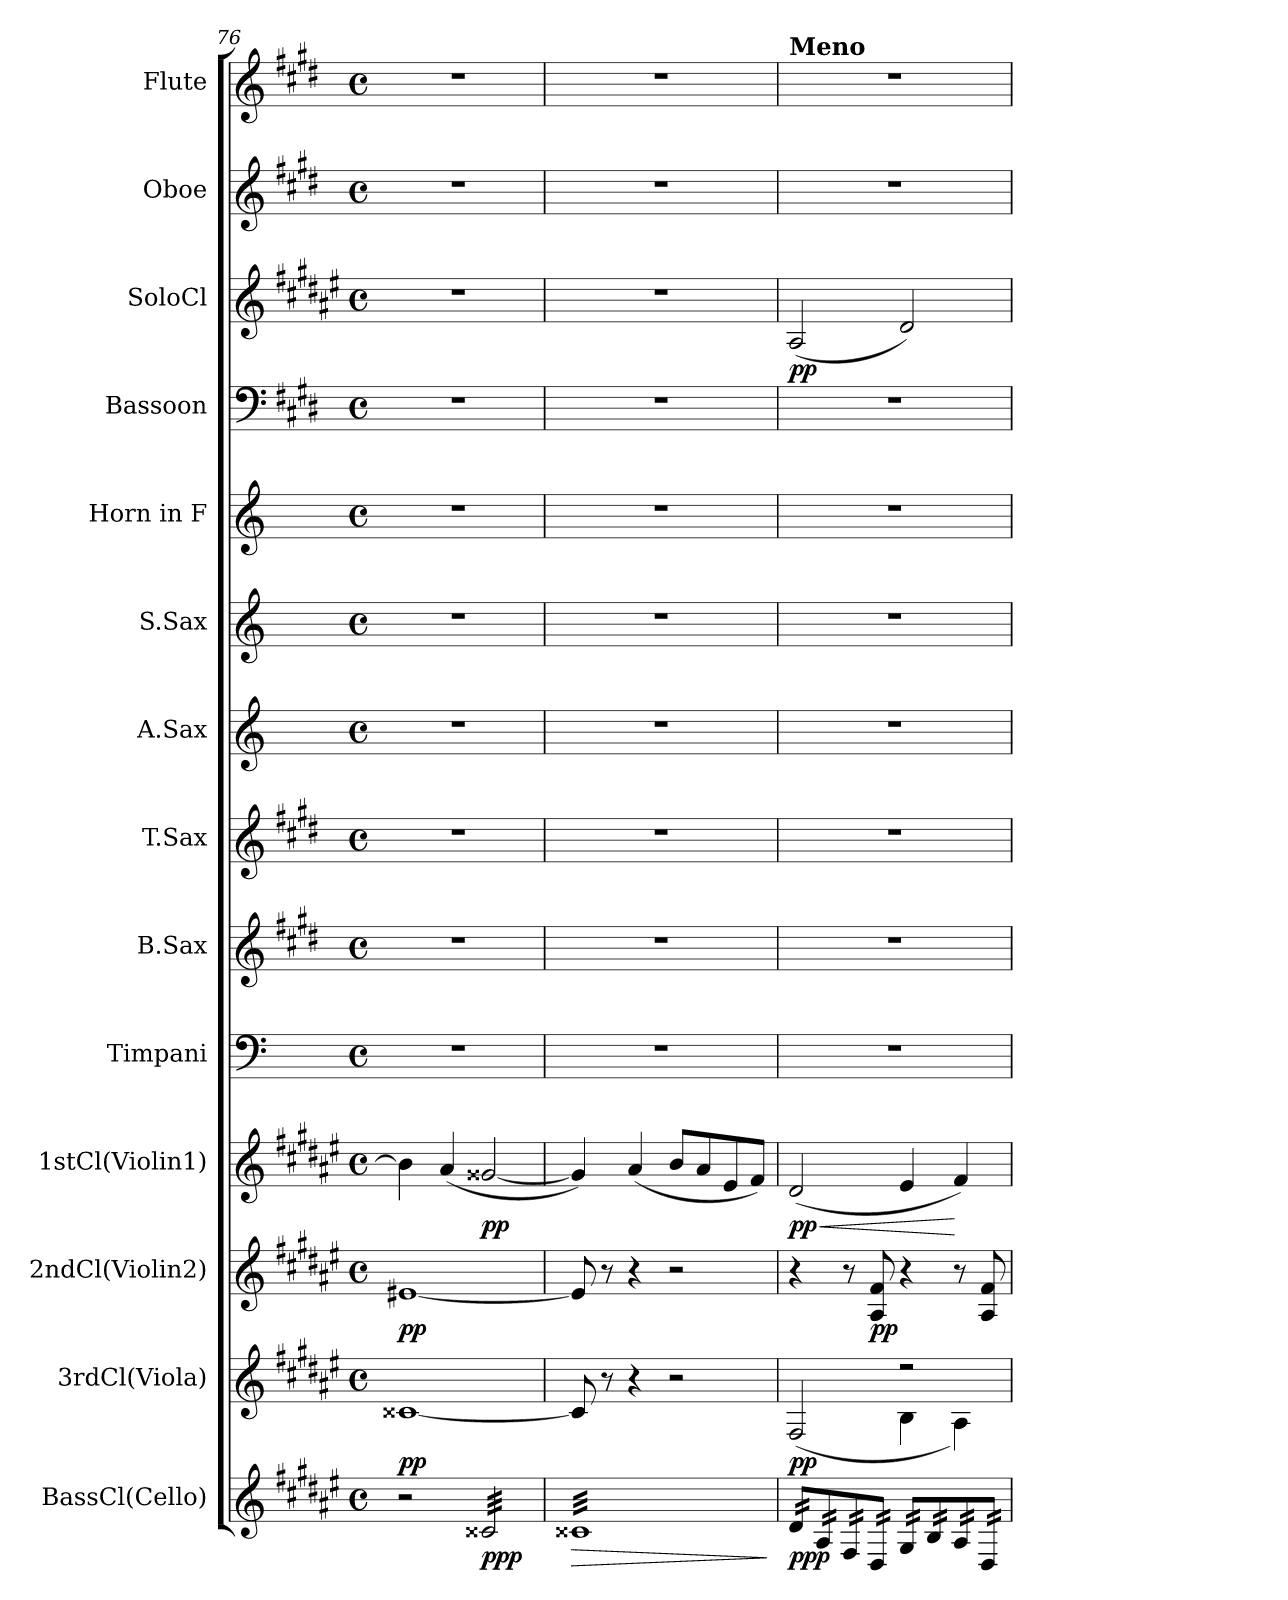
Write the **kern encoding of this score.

**kern	**dynam	**kern	**dynam	**kern	**dynam	**kern	**dynam	**kern	**kern	**kern	**kern	**kern	**kern	**kern	**kern	**dynam	**kern	**kern
*part14	*part14	*part13	*part13	*part12	*part12	*part11	*part11	*part10	*part9	*part8	*part7	*part6	*part5	*part4	*part3	*part3	*part2	*part1
*staff14	*staff14	*staff13	*staff13	*staff12	*staff12	*staff11	*staff11	*staff10	*staff9	*staff8	*staff7	*staff6	*staff5	*staff4	*staff3	*staff3	*staff2	*staff1
*I"BassCl(Cello)	*	*I"3rdCl(Viola)	*	*I"2ndCl(Violin2)	*	*I"1stCl(Violin1)	*	*I"Timpani	*I"B.Sax	*I"T.Sax	*I"A.Sax	*I"S.Sax	*I"Horn in F	*I"Bassoon	*I"SoloCl	*	*I"Oboe	*I"Flute
*I'BassCl(Cello)	*	*I'3rdCl(Viola)	*	*I'2ndCl(Violin2)	*	*I'1stCl(Violin1)	*	*	*	*I'T. Sax.	*I'A. Sax.	*I'S. Sax.	*I'Horn in F	*	*I'SoloCl	*	*	*
*clefG2	*	*clefG2	*	*clefG2	*	*clefG2	*	*clefF4	*clefG2	*clefG2	*clefG2	*clefG2	*clefG2	*clefF4	*clefG2	*	*clefG2	*clefG2
*ITrd1c2	*	*ITrd1c2	*	*ITrd1c2	*	*ITrd1c2	*	*	*ITrd12c21	*ITrd8c14	*ITrd5c9	*ITrd1c2	*ITrd4c7	*	*ITrd1c2	*	*	*
*k[f#c#g#d#]	*	*k[f#c#g#d#]	*	*k[f#c#g#d#]	*	*k[f#c#g#d#]	*	*k[]	*k[f#c#g#d#]	*k[f#c#g#d#]	*k[b-e-a-]	*k[b-e-]	*k[b-]	*k[f#c#g#d#]	*k[f#c#g#d#]	*	*k[f#c#g#d#]	*k[f#c#g#d#]
*M4/4	*	*M4/4	*	*M4/4	*	*M4/4	*	*M4/4	*M4/4	*M4/4	*M4/4	*M4/4	*M4/4	*M4/4	*M4/4	*	*M4/4	*M4/4
*met(c)	*	*met(c)	*	*met(c)	*	*met(c)	*	*met(c)	*met(c)	*met(c)	*met(c)	*met(c)	*met(c)	*met(c)	*met(c)	*	*met(c)	*met(c)
=76	=76	=76	=76	=76	=76	=76	=76	=76	=76	=76	=76	=76	=76	=76	=76	=76	=76	=76
!	!	!	!LO:DY:b	!	!LO:DY:b	!	!	!	!	!	!	!	!	!	!	!	!	!
2r	.	[1B#X	pp	[1d#X	pp	4a\]	.	1r	1r	1r	1r	1r	1r	1r	1r	.	1r	1r
.	.	.	.	.	.	(<4g#/	.	.	.	.	.	.	.	.	.	.	.	.
!	!LO:DY:b	!	!	!	!	!	!LO:DY:b	!	!	!	!	!	!	!	!	!	!	!
*tremolo	*	*	*	*	*	*	*	*	*	*	*	*	*	*	*	*	*	*
32B#X/LLL	ppp	.	.	.	.	[2f##X/	pp	.	.	.	.	.	.	.	.	.	.	.
32B#X/	.	.	.	.	.	.	.	.	.	.	.	.	.	.	.	.	.	.
32B#X/	.	.	.	.	.	.	.	.	.	.	.	.	.	.	.	.	.	.
32B#X/	.	.	.	.	.	.	.	.	.	.	.	.	.	.	.	.	.	.
32B#X/	.	.	.	.	.	.	.	.	.	.	.	.	.	.	.	.	.	.
32B#X/	.	.	.	.	.	.	.	.	.	.	.	.	.	.	.	.	.	.
32B#X/	.	.	.	.	.	.	.	.	.	.	.	.	.	.	.	.	.	.
32B#X/	.	.	.	.	.	.	.	.	.	.	.	.	.	.	.	.	.	.
32B#X/	.	.	.	.	.	.	.	.	.	.	.	.	.	.	.	.	.	.
32B#X/	.	.	.	.	.	.	.	.	.	.	.	.	.	.	.	.	.	.
32B#X/	.	.	.	.	.	.	.	.	.	.	.	.	.	.	.	.	.	.
32B#X/	.	.	.	.	.	.	.	.	.	.	.	.	.	.	.	.	.	.
32B#X/	.	.	.	.	.	.	.	.	.	.	.	.	.	.	.	.	.	.
32B#X/	.	.	.	.	.	.	.	.	.	.	.	.	.	.	.	.	.	.
32B#X/	.	.	.	.	.	.	.	.	.	.	.	.	.	.	.	.	.	.
32B#X/JJJ	.	.	.	.	.	.	.	.	.	.	.	.	.	.	.	.	.	.
=77	=77	=77	=77	=77	=77	=77	=77	=77	=77	=77	=77	=77	=77	=77	=77	=77	=77	=77
!	!LO:HP:b	!	!	!	!	!	!	!	!	!	!	!	!	!	!	!	!	!
32B#XLLL	>	8B#/]	.	8d#/]	.	4f##/])	.	1r	1r	1r	1r	1r	1r	1r	1r	.	1r	1r
32B#X	.	.	.	.	.	.	.	.	.	.	.	.	.	.	.	.	.	.
32B#X	.	.	.	.	.	.	.	.	.	.	.	.	.	.	.	.	.	.
32B#X	.	.	.	.	.	.	.	.	.	.	.	.	.	.	.	.	.	.
32B#X	.	8r	.	8r	.	.	.	.	.	.	.	.	.	.	.	.	.	.
32B#X	.	.	.	.	.	.	.	.	.	.	.	.	.	.	.	.	.	.
32B#X	.	.	.	.	.	.	.	.	.	.	.	.	.	.	.	.	.	.
32B#X	.	.	.	.	.	.	.	.	.	.	.	.	.	.	.	.	.	.
32B#X	.	4r	.	4r	.	(<4g#/	.	.	.	.	.	.	.	.	.	.	.	.
32B#X	.	.	.	.	.	.	.	.	.	.	.	.	.	.	.	.	.	.
32B#X	.	.	.	.	.	.	.	.	.	.	.	.	.	.	.	.	.	.
32B#X	.	.	.	.	.	.	.	.	.	.	.	.	.	.	.	.	.	.
32B#X	.	.	.	.	.	.	.	.	.	.	.	.	.	.	.	.	.	.
32B#X	.	.	.	.	.	.	.	.	.	.	.	.	.	.	.	.	.	.
32B#X	.	.	.	.	.	.	.	.	.	.	.	.	.	.	.	.	.	.
32B#X	.	.	.	.	.	.	.	.	.	.	.	.	.	.	.	.	.	.
32B#X	.	2r	.	2r	.	8a/L	.	.	.	.	.	.	.	.	.	.	.	.
32B#X	.	.	.	.	.	.	.	.	.	.	.	.	.	.	.	.	.	.
32B#X	.	.	.	.	.	.	.	.	.	.	.	.	.	.	.	.	.	.
32B#X	.	.	.	.	.	.	.	.	.	.	.	.	.	.	.	.	.	.
32B#X	.	.	.	.	.	8g#/	.	.	.	.	.	.	.	.	.	.	.	.
32B#X	.	.	.	.	.	.	.	.	.	.	.	.	.	.	.	.	.	.
32B#X	.	.	.	.	.	.	.	.	.	.	.	.	.	.	.	.	.	.
32B#X	.	.	.	.	.	.	.	.	.	.	.	.	.	.	.	.	.	.
32B#X	.	.	.	.	.	8d#/	.	.	.	.	.	.	.	.	.	.	.	.
32B#X	.	.	.	.	.	.	.	.	.	.	.	.	.	.	.	.	.	.
32B#X	.	.	.	.	.	.	.	.	.	.	.	.	.	.	.	.	.	.
32B#X	.	.	.	.	.	.	.	.	.	.	.	.	.	.	.	.	.	.
32B#X	.	.	.	.	.	8e/J)	.	.	.	.	.	.	.	.	.	.	.	.
32B#X	.	.	.	.	.	.	.	.	.	.	.	.	.	.	.	.	.	.
32B#X	.	.	.	.	.	.	.	.	.	.	.	.	.	.	.	.	.	.
32B#XJJJ	.	.	.	.	.	.	.	.	.	.	.	.	.	.	.	.	.	.
.	]	.	.	.	.	.	.	.	.	.	.	.	.	.	.	.	.	.
=78	=78	=78	=78	=78	=78	=78	=78	=78	=78	=78	=78	=78	=78	=78	=78	=78	=78	=78
*	*	*	*	*	*	*	*	*	*	*	*	*	*	*	*	*	*	*MM66
*	*	*^	*	*	*	*	*	*	*	*	*	*	*	*	*	*	*	*
!	!	!	!	!	!	!	!	!	!	!	!	!	!	!	!	!	!	!	!LO:TX:a:B:t=Meno
!	!LO:DY:b	!	!	!LO:DY:b	!	!	!	!LO:HP:b	!	!	!	!	!	!	!	!	!	!	!
*	*	*	*	*	*	*	*	*	*	*	*	*	*	*	*	*^	*	*	*
!	!	!	!	!	!	!	!	!LO:DY:n=1:b	!	!	!	!	!	!	!	!	!	!LO:DY:b	!	!
32c#/LLL	ppp	(<2E/	2ryy	pp	4r	.	(<2c#/	< pp	1r	1r	1r	1r	1r	1r	1r	(<2G#/	2ryy	pp	1r	1r
32c#/	.	.	.	.	.	.	.	.	.	.	.	.	.	.	.	.	.	.	.	.
32c#/	.	.	.	.	.	.	.	.	.	.	.	.	.	.	.	.	.	.	.	.
32c#/	.	.	.	.	.	.	.	.	.	.	.	.	.	.	.	.	.	.	.	.
32G#/	.	.	.	.	.	.	.	.	.	.	.	.	.	.	.	.	.	.	.	.
32G#/	.	.	.	.	.	.	.	.	.	.	.	.	.	.	.	.	.	.	.	.
32G#/	.	.	.	.	.	.	.	.	.	.	.	.	.	.	.	.	.	.	.	.
32G#/	.	.	.	.	.	.	.	.	.	.	.	.	.	.	.	.	.	.	.	.
32E/	.	.	.	.	8r	.	.	.	.	.	.	.	.	.	.	.	.	.	.	.
32E/	.	.	.	.	.	.	.	.	.	.	.	.	.	.	.	.	.	.	.	.
32E/	.	.	.	.	.	.	.	.	.	.	.	.	.	.	.	.	.	.	.	.
32E/	.	.	.	.	.	.	.	.	.	.	.	.	.	.	.	.	.	.	.	.
!	!	!	!	!	!	!LO:DY:b	!	!	!	!	!	!	!	!	!	!	!	!	!	!
32C#/	.	.	.	.	8G#/ 8e/	pp	.	.	.	.	.	.	.	.	.	.	.	.	.	.
32C#/	.	.	.	.	.	.	.	.	.	.	.	.	.	.	.	.	.	.	.	.
32C#/	.	.	.	.	.	.	.	.	.	.	.	.	.	.	.	.	.	.	.	.
32C#/JJJ	.	.	.	.	.	.	.	.	.	.	.	.	.	.	.	.	.	.	.	.
32F#/LLL	.	2r	4A\	.	4r	.	4d#/	.	.	.	.	.	.	.	.	2c#/)	2ryy	.	.	.
32F#/	.	.	.	.	.	.	.	.	.	.	.	.	.	.	.	.	.	.	.	.
32F#/	.	.	.	.	.	.	.	.	.	.	.	.	.	.	.	.	.	.	.	.
32F#/	.	.	.	.	.	.	.	.	.	.	.	.	.	.	.	.	.	.	.	.
32A/	.	.	.	.	.	.	.	.	.	.	.	.	.	.	.	.	.	.	.	.
32A/	.	.	.	.	.	.	.	.	.	.	.	.	.	.	.	.	.	.	.	.
32A/	.	.	.	.	.	.	.	.	.	.	.	.	.	.	.	.	.	.	.	.
32A/	.	.	.	.	.	.	.	.	.	.	.	.	.	.	.	.	.	.	.	.
32G#/	.	.	4G#\)	.	8r	.	4e/)	[	.	.	.	.	.	.	.	.	.	.	.	.
32G#/	.	.	.	.	.	.	.	.	.	.	.	.	.	.	.	.	.	.	.	.
32G#/	.	.	.	.	.	.	.	.	.	.	.	.	.	.	.	.	.	.	.	.
32G#/	.	.	.	.	.	.	.	.	.	.	.	.	.	.	.	.	.	.	.	.
32C#/	.	.	.	.	8G#/ 8e/	.	.	.	.	.	.	.	.	.	.	.	.	.	.	.
32C#/	.	.	.	.	.	.	.	.	.	.	.	.	.	.	.	.	.	.	.	.
32C#/	.	.	.	.	.	.	.	.	.	.	.	.	.	.	.	.	.	.	.	.
32C#/JJJ	.	.	.	.	.	.	.	.	.	.	.	.	.	.	.	.	.	.	.	.
*Xtremolo	*	*	*	*	*	*	*	*	*	*	*	*	*	*	*	*	*	*	*	*
*	*	*v	*v	*	*	*	*	*	*	*	*	*	*	*	*	*v	*v	*	*	*
=	=	=	=	=	=	=	=	=	=	=	=	=	=	=	=	=	=	=
*-	*-	*-	*-	*-	*-	*-	*-	*-	*-	*-	*-	*-	*-	*-	*-	*-	*-	*-
